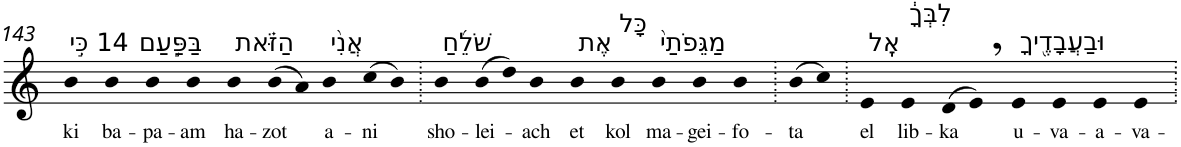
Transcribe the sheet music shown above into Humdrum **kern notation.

**kern	**text
*part1	*part1
*staff1	*staff1
*I"Piano	*
*I'Pno	*
!!LO:PB:g=z
*clefG2	*
*k[]	*
=143	=143
!LO:TX:a:t=14 כִּ֣י	!
!	!LO:LY:b
4b	ki
!LO:TX:a:t=בַּפַּ֣עַם	!
!	!LO:LY:b
4b	ba-
!	!LO:LY:b
4b	-pa-
!	!LO:LY:b
4b	-am
!LO:TX:a:t=הַזֹּ֗את	!
!	!LO:LY:b
4b	ha-
!	!LO:LY:b
(>8b	-zot
8a)	.
!LO:TX:a:t=אֲנִ֨י	!
!	!LO:LY:b
4b	a-
!	!LO:LY:b
(>8cc	-ni
8b)	.
=144.	=144.
!LO:TX:a:t=שֹׁלֵ֜חַ	!
!	!LO:LY:b
4b	sho-
!	!LO:LY:b
(>8b	-lei-
8dd)	.
!	!LO:LY:b
4b	-ach
!LO:TX:a:t=אֶת	!
!	!LO:LY:b
4b	et
!LO:TX:a:t=כָּל	!
!	!LO:LY:b
4b	kol
!LO:TX:a:t=מַגֵּפֹתַי֙	!
!	!LO:LY:b
4b	ma-
!	!LO:LY:b
4b	-gei-
!	!LO:LY:b
4b	-fo-
=145.	=145.
!	!LO:LY:b
(>8b	-ta
8cc)	.
=146.	=146.
!LO:TX:a:t=אֶֽל	!
!	!LO:LY:b
4e	el
!LO:TX:a:t=לִבְּךָ֔	!
!	!LO:LY:b
4e	lib-
!	!LO:LY:b
(>8d	-ka
8e,)	.
!LO:TX:a:t=וּבַעֲבָדֶ֖יךָ	!
!	!LO:LY:b
4e	u-
!	!LO:LY:b
4e	-va-
!	!LO:LY:b
4e	-a-
!	!LO:LY:b
4e	-va-
=.	=.
*-	*-
